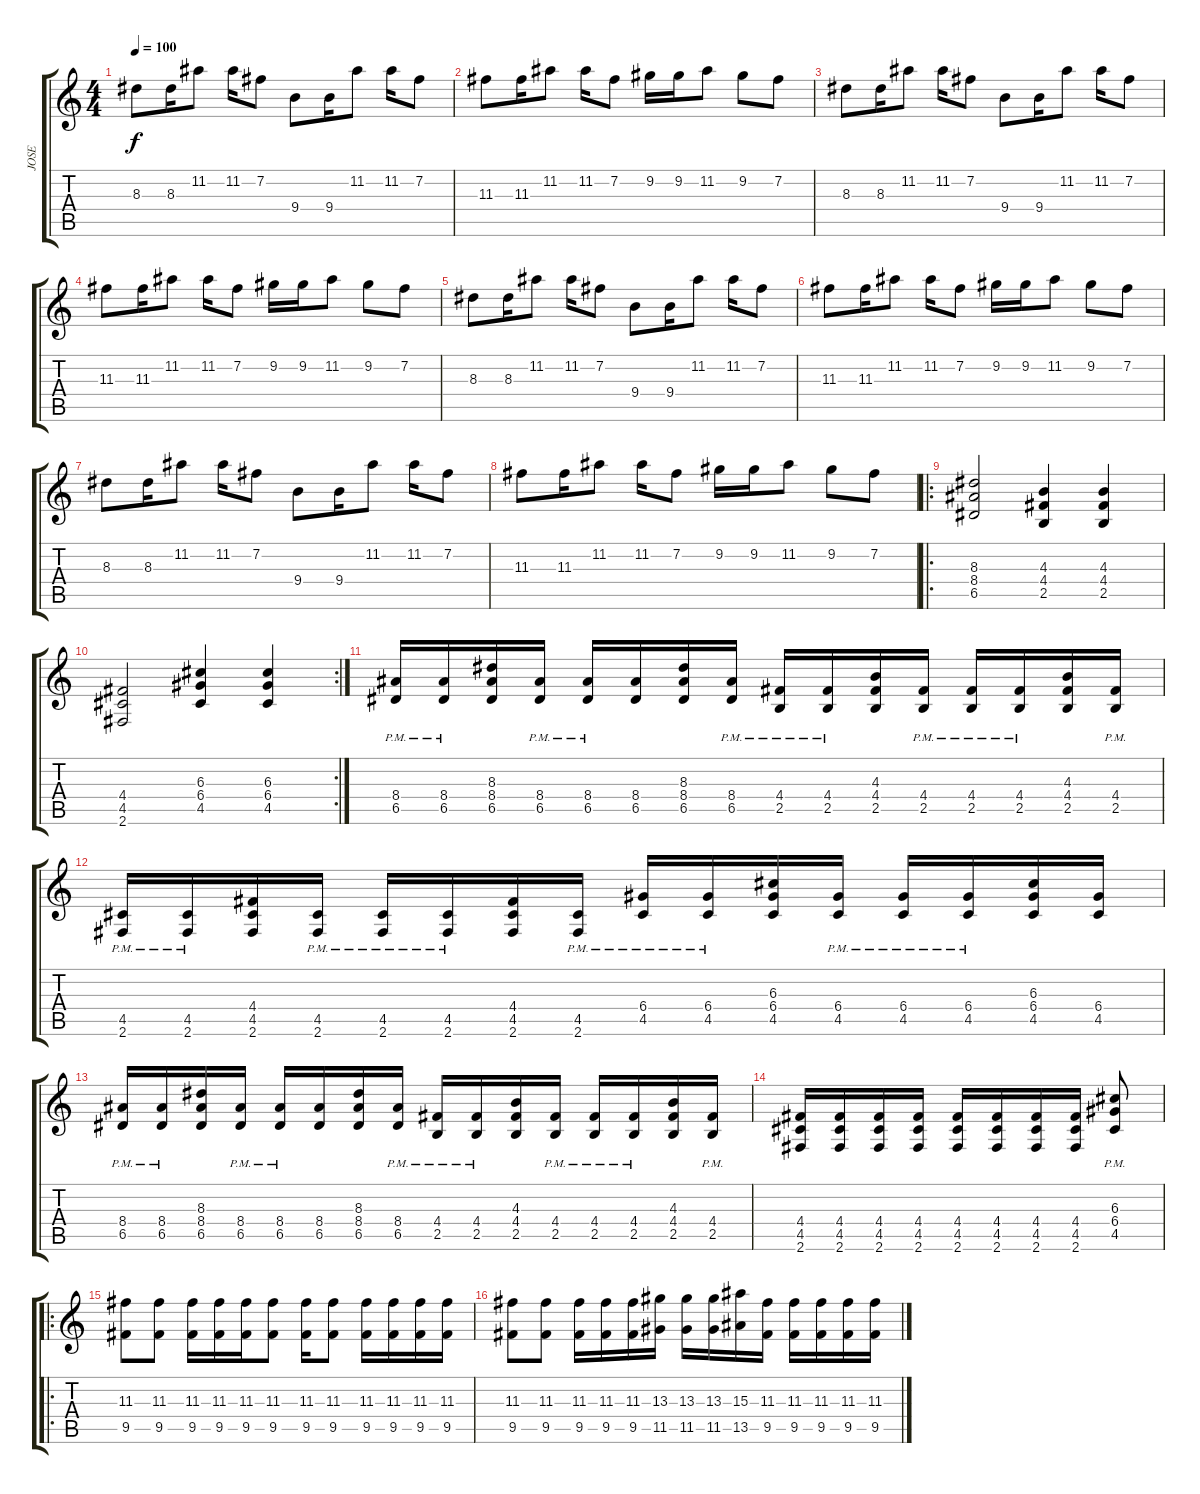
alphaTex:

\track ("JOSE" "JOSE") {instrument distortionguitar}
\staff {score tabs}
\tuning (E4 B3 G3 D3 A2 E2) {hide}
\ts (4 4)
\tempo 100
\clef g2
\ks c
8.3.8{dy f instrument distortionguitar} 8.3.16 11.2.8 11.2.16 7.2.8 9.4.8 9.4.16 11.2.8 11.2.16 7.2.8 |
11.3.8 11.3.16 11.2.8 11.2.16 7.2.8 9.2.16 9.2.16 11.2.8 9.2.8 7.2.8 |
8.3.8 8.3.16 11.2.8 11.2.16 7.2.8 9.4.8 9.4.16 11.2.8 11.2.16 7.2.8 |
11.3.8 11.3.16 11.2.8 11.2.16 7.2.8 9.2.16 9.2.16 11.2.8 9.2.8 7.2.8 |
8.3.8 8.3.16 11.2.8 11.2.16 7.2.8 9.4.8 9.4.16 11.2.8 11.2.16 7.2.8 |
11.3.8 11.3.16 11.2.8 11.2.16 7.2.8 9.2.16 9.2.16 11.2.8 9.2.8 7.2.8 |
8.3.8 8.3.16 11.2.8 11.2.16 7.2.8 9.4.8 9.4.16 11.2.8 11.2.16 7.2.8 |
11.3.8 11.3.16 11.2.8 11.2.16 7.2.8 9.2.16 9.2.16 11.2.8 9.2.8 7.2.8 |
\ro
(8.3 8.4 6.5).2 (4.3 4.4 2.5).4 (4.3 4.4 2.5).4 |
\rc 2
(4.4 4.5 2.6).2 (6.3 6.4 4.5).4 (6.3 6.4 4.5).4 |
(8.4{pm} 6.5{pm}).16 (8.4{pm} 6.5{pm}).16 (8.3 8.4 6.5).16 (8.4{pm} 6.5{pm}).16 (8.4{pm} 6.5{pm}).16 (8.4 6.5).16 (8.3 8.4 6.5).16 (8.4{pm} 6.5{pm}).16 (4.4{pm} 2.5{pm}).16 (4.4{pm} 2.5{pm}).16 (4.3 4.4 2.5).16 (4.4{pm} 2.5{pm}).16 (4.4{pm} 2.5{pm}).16 (4.4{pm} 2.5{pm}).16 (4.3 4.4 2.5).16 (4.4{pm} 2.5{pm}).16 |
(4.5{pm} 2.6{pm}).16 (4.5{pm} 2.6{pm}).16 (4.4 4.5 2.6).16 (4.5{pm} 2.6{pm}).16 (4.5{pm} 2.6{pm}).16 (4.5{pm} 2.6{pm}).16 (4.4 4.5 2.6).16 (4.5{pm} 2.6{pm}).16 (6.4{pm} 4.5{pm}).16 (6.4{pm} 4.5{pm}).16 (6.3 6.4 4.5).16 (6.4{pm} 4.5{pm}).16 (6.4{pm} 4.5{pm}).16 (6.4{pm} 4.5{pm}).16 (6.3 6.4 4.5).16 (6.4 4.5).16 |
(8.4{pm} 6.5{pm}).16 (8.4{pm} 6.5{pm}).16 (8.3 8.4 6.5).16 (8.4{pm} 6.5{pm}).16 (8.4{pm} 6.5{pm}).16 (8.4 6.5).16 (8.3 8.4 6.5).16 (8.4{pm} 6.5{pm}).16 (4.4{pm} 2.5{pm}).16 (4.4{pm} 2.5{pm}).16 (4.3 4.4 2.5).16 (4.4{pm} 2.5{pm}).16 (4.4{pm} 2.5{pm}).16 (4.4{pm} 2.5{pm}).16 (4.3 4.4 2.5).16 (4.4{pm} 2.5{pm}).16 |
(4.4 4.5 2.6).16 (4.4 4.5 2.6).16 (4.4 4.5 2.6).16 (4.4 4.5 2.6).16 (4.4 4.5 2.6).16 (4.4 4.5 2.6).16 (4.4 4.5 2.6).16 (4.4 4.5 2.6).16 (6.3 6.4{pm} 4.5{pm}).8 |
\ro
(11.3 9.5).8 (11.3 9.5).8 (11.3 9.5).16 (11.3 9.5).16 (11.3 9.5).16 (11.3 9.5).8 (11.3 9.5).16 (11.3 9.5).8 (11.3 9.5).16 (11.3 9.5).16 (11.3 9.5).16 (11.3 9.5).16 |
(11.3 9.5).8 (11.3 9.5).8 (11.3 9.5).16 (11.3 9.5).16 (11.3 9.5).16 (13.3 11.5).16 (13.3 11.5).16 (13.3 11.5).16 (15.3 13.5).16 (11.3 9.5).16 (11.3 9.5).16 (11.3 9.5).16 (11.3 9.5).16 (11.3 9.5).16
